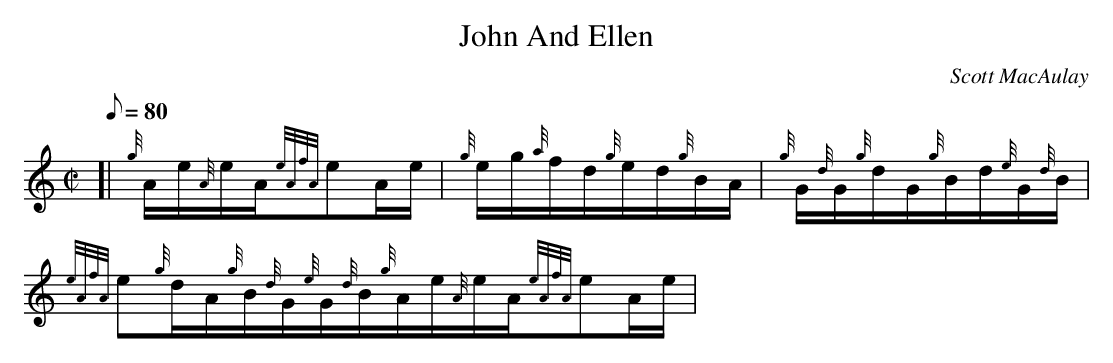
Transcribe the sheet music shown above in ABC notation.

X:1
T:John And Ellen
M:C|
L:1/8
Q:80
C:Scott MacAulay
K:HP
[| {g}A/2e/2{A}e/2A/2{eAfA}eA/2e/2|
{g}e/2g/2{a}f/2d/2{g}e/2d/2{g}B/2A/2|
{g}G/2{d}G/2{g}d/2G/2{g}B/2d/2{e}G/2{d}B/2|  !
{eAfA}e{g}d/2A/2{g}B/2{d}G/2{e}G/2{d}B/2{g}A/2e/2{A}e/2A/2{eAfA}eA/2e/2|
